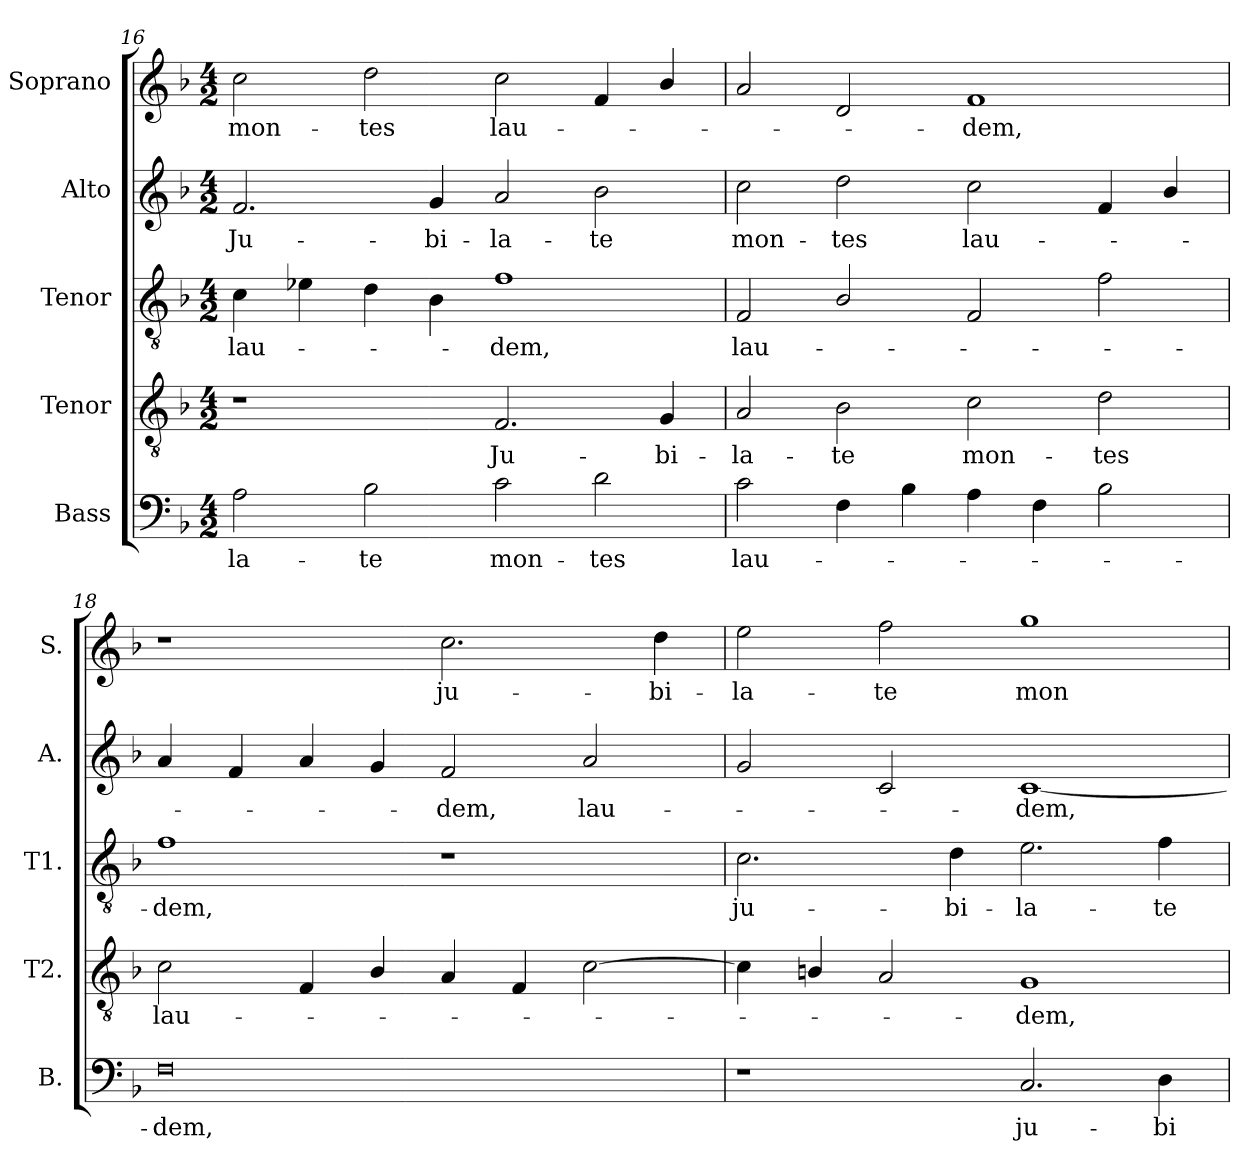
**kern	**text	**kern	**text	**kern	**text	**kern	**text	**kern	**text
*part5	*part5	*part4	*part4	*part3	*part3	*part2	*part2	*part1	*part1
*staff5	*staff5	*staff4	*staff4	*staff3	*staff3	*staff2	*staff2	*staff1	*staff1
*I"Bass	*	*I"Tenor	*	*I"Tenor	*	*I"Alto	*	*I"Soprano	*
*I'B.	*	*I'T2.	*	*I'T1.	*	*I'A.	*	*I'S.	*
!!LO:LB:g=z
*clefF4	*	*clefGv2	*	*clefGv2	*	*clefG2	*	*clefG2	*
*	*	*ITrd7c12	*	*ITrd7c12	*	*	*	*	*
*k[b-]	*	*k[b-]	*	*k[b-]	*	*k[b-]	*	*k[b-]	*
*F:	*	*F:	*	*F:	*	*F:	*	*F:	*
*M4/2	*	*M4/2	*	*M4/2	*	*M4/2	*	*M4/2	*
=16	=16	=16	=16	=16	=16	=16	=16	=16	=16
!	!LO:LY:b:color=#000000	!	!	!	!	!	!	!	!
!	!	!	!	!	!LO:LY:b:color=#000000	!	!	!	!
!	!	!	!	!	!	!	!LO:LY:b:color=#000000	!	!
!	!	!	!	!	!	!	!	!	!LO:LY:b:color=#000000
2Ai\	-la-	1r	.	4Ci\	lau-	2.fi/	Ju-	2cci\	mon-
.	.	.	.	4E-Xi\	.	.	.	.	.
!	!LO:LY:b:color=#000000	!	!	!	!	!	!	!	!
!	!	!	!	!	!	!	!	!	!LO:LY:b:color=#000000
2B-i\	-te	.	.	4Di\	.	.	.	2ddi\	-tes
!	!	!	!	!	!	!	!LO:LY:b:color=#000000	!	!
.	.	.	.	4BB-i\	.	4gi/	-bi-	.	.
!	!LO:LY:b:color=#000000	!	!	!	!	!	!	!	!
!	!	!	!LO:LY:b:color=#000000	!	!	!	!	!	!
!	!	!	!	!	!LO:LY:b:color=#000000	!	!	!	!
!	!	!	!	!	!	!	!LO:LY:b:color=#000000	!	!
!	!	!	!	!	!	!	!	!	!LO:LY:b:color=#000000
2ci\	mon-	2.FFi/	Ju-	1Fi	-dem,	2ai/	-la-	2cci\	lau-
!	!LO:LY:b:color=#000000	!	!	!	!	!	!	!	!
!	!	!	!	!	!	!	!LO:LY:b:color=#000000	!	!
2di\	-tes	.	.	.	.	2b-i\	-te	4fi/	.
!	!	!	!LO:LY:b:color=#000000	!	!	!	!	!	!
.	.	4GGi/	-bi-	.	.	.	.	4b-i/	.
=17	=17	=17	=17	=17	=17	=17	=17	=17	=17
!	!LO:LY:b:color=#000000	!	!	!	!	!	!	!	!
!	!	!	!LO:LY:b:color=#000000	!	!	!	!	!	!
!	!	!	!	!	!LO:LY:b:color=#000000	!	!	!	!
!	!	!	!	!	!	!	!LO:LY:b:color=#000000	!	!
2ci\	lau-	2AAi/	-la-	2FFi/	lau-	2cci\	mon-	2ai/	.
!	!	!	!LO:LY:b:color=#000000	!	!	!	!	!	!
!	!	!	!	!	!	!	!LO:LY:b:color=#000000	!	!
4Fi\	.	2BB-i\	-te	2BB-i/	.	2ddi\	-tes	2di/	.
4B-i\	.	.	.	.	.	.	.	.	.
!	!	!	!LO:LY:b:color=#000000	!	!	!	!	!	!
!	!	!	!	!	!	!	!LO:LY:b:color=#000000	!	!
!	!	!	!	!	!	!	!	!	!LO:LY:b:color=#000000
4Ai\	.	2Ci\	mon-	2FFi/	.	2cci\	lau-	1fi	-dem,
4Fi\	.	.	.	.	.	.	.	.	.
!	!	!	!LO:LY:b:color=#000000	!	!	!	!	!	!
2B-i\	.	2Di\	-tes	2Fi\	.	4fi/	.	.	.
.	.	.	.	.	.	4b-i/	.	.	.
=18	=18	=18	=18	=18	=18	=18	=18	=18	=18
!	!LO:LY:b:color=#000000	!	!	!	!	!	!	!	!
!	!	!	!LO:LY:b:color=#000000	!	!	!	!	!	!
!	!	!	!	!	!LO:LY:b:color=#000000	!	!	!	!
0Fi	-dem,	2Ci\	lau-	1Fi	-dem,	4ai/	.	1r	.
.	.	.	.	.	.	4fi/	.	.	.
.	.	4FFi/	.	.	.	4ai/	.	.	.
.	.	4BB-i/	.	.	.	4gi/	.	.	.
!	!	!	!	!	!	!	!LO:LY:b:color=#000000	!	!
!	!	!	!	!	!	!	!	!	!LO:LY:b:color=#000000
.	.	4AAi/	.	1r	.	2fi/	-dem,	2.cci\	ju-
.	.	4FFi/	.	.	.	.	.	.	.
!	!	!	!	!	!	!	!LO:LY:b:color=#000000	!	!
.	.	[2Ci\	.	.	.	2ai/	lau-	.	.
!	!	!	!	!	!	!	!	!	!LO:LY:b:color=#000000
.	.	.	.	.	.	.	.	4ddi\	-bi-
=19	=19	=19	=19	=19	=19	=19	=19	=19	=19
!	!	!	!	!	!LO:LY:b:color=#000000	!	!	!	!
!	!	!	!	!	!	!	!	!	!LO:LY:b:color=#000000
1r	.	4Ci\]	.	2.Ci\	ju-	2gi/	.	2eei\	-la-
.	.	4BBni/	.	.	.	.	.	.	.
!	!	!	!	!	!	!	!	!	!LO:LY:b:color=#000000
.	.	2AAi/	.	.	.	2ci/	.	2ffi\	-te
!	!	!	!	!	!LO:LY:b:color=#000000	!	!	!	!
.	.	.	.	4Di\	-bi-	.	.	.	.
!	!LO:LY:b:color=#000000	!	!	!	!	!	!	!	!
!	!	!	!LO:LY:b:color=#000000	!	!	!	!	!	!
!	!	!	!	!	!LO:LY:b:color=#000000	!	!	!	!
!	!	!	!	!	!	!	!LO:LY:b:color=#000000	!	!
!	!	!	!	!	!	!	!	!	!LO:LY:b:color=#000000
2.Ci/	ju-	1GGi	-dem,	2.Ei\	-la-	[1ci	-dem,	1ggi	mon-
!	!LO:LY:b:color=#000000	!	!	!	!	!	!	!	!
!	!	!	!	!	!LO:LY:b:color=#000000	!	!	!	!
4Di\	-bi-	.	.	4Fi\	-te	.	.	.	.
=	=	=	=	=	=	=	=	=	=
*-	*-	*-	*-	*-	*-	*-	*-	*-	*-
